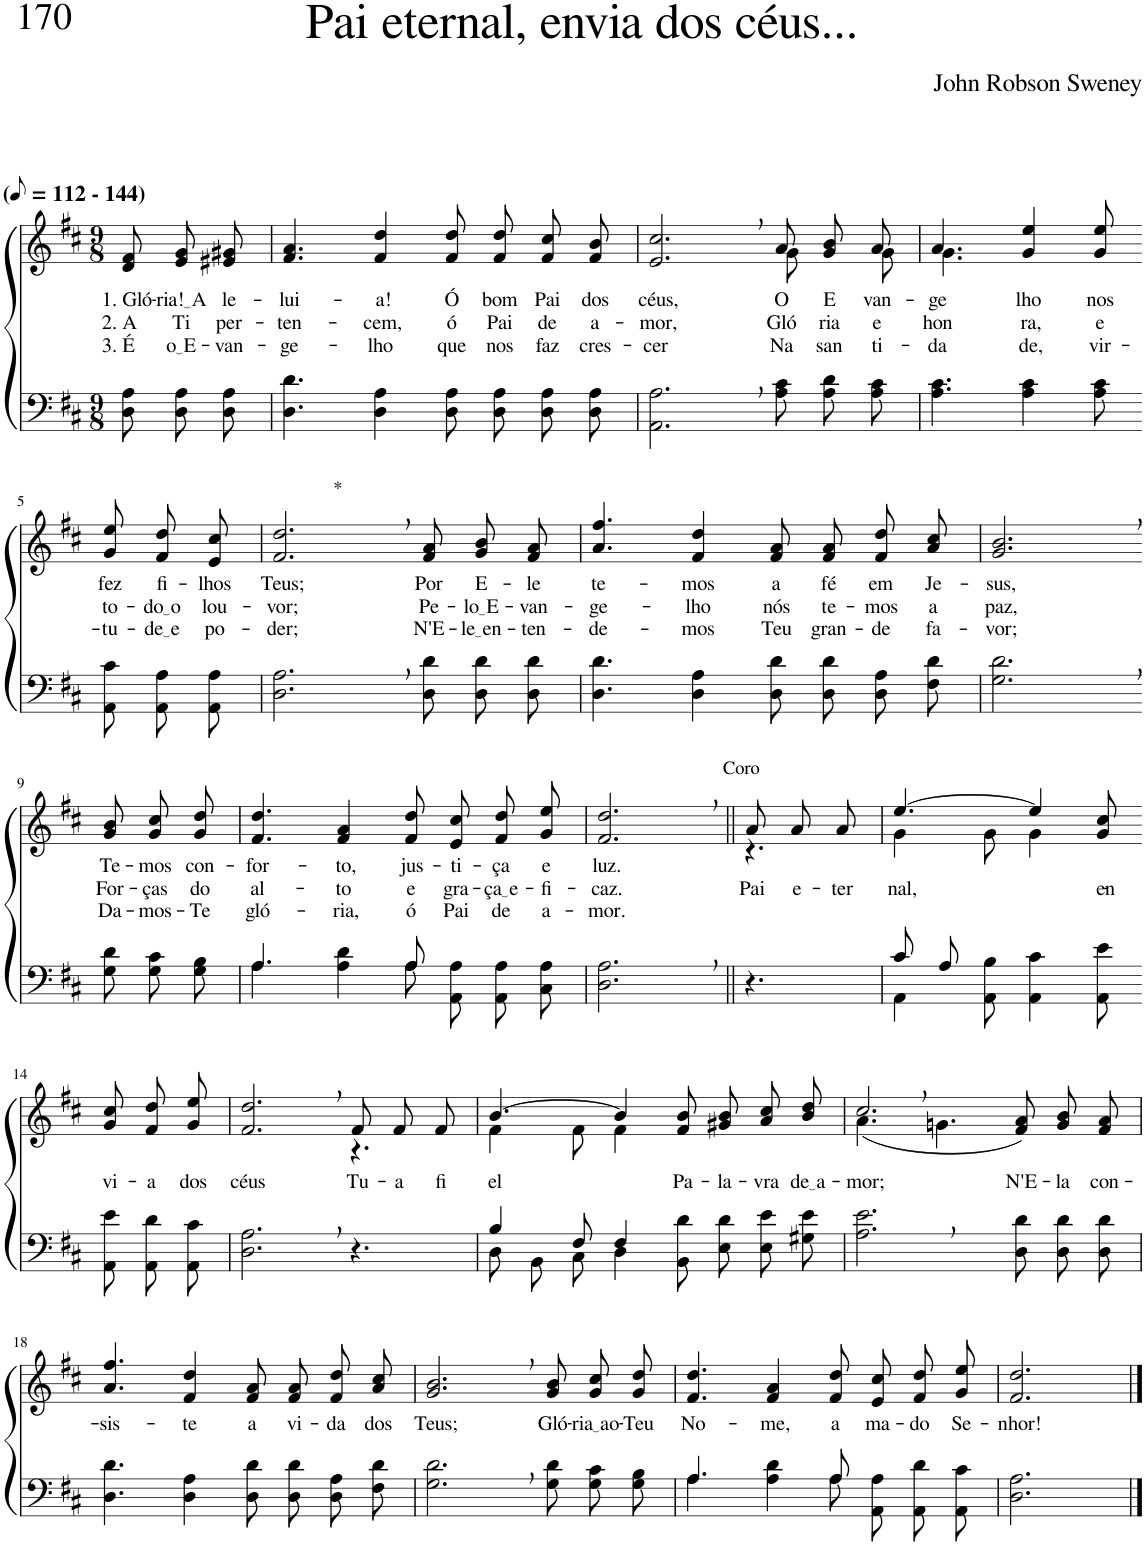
**kern	**kern	**text	**text	**text
*part2	*part1	*part1	*part1	*part1
*staff2	*staff1	*staff1	*staff1	*staff1
*I"Parte III e IV	*I"Parte I e II	*	*	*
*clefF4	*clefG2	*	*	*
*Trd1c2	*Trd1c2	*	*	*
*k[f#c#]	*k[f#c#]	*	*	*
*M9/8	*M9/8	*	*	*
*MM56	*MM56	*	*	*
=1	=1	=1	=1	=1
!	!LO:TX:a:B:t=(	!	!	!
!	!LO:TX:a:B:t=- 144)	!	!	!
!	!	!LO:LY:b	!LO:LY:b	!LO:LY:b
8D\ 8A\L	8d/ 8f#/L	1. Gló-	2. A	3. É
!	!	!LO:LY:b	!LO:LY:b	!LO:LY:b
8D\ 8A\	8e/ 8g/	ria! A	Ti	o E
!	!	!LO:LY:b	!LO:LY:b	!LO:LY:b
8D\ 8A\J	8e#X/ 8g#X/J	le-	per-	-van-
=2	=2	=2	=2	=2
!	!	!LO:LY:b	!LO:LY:b	!LO:LY:b
4.D\ 4.d\	4.f#/ 4.a/	-lui-	-ten-	-ge-
!	!	!LO:LY:b	!LO:LY:b	!LO:LY:b
4D\ 4A\	4f#/ 4dd/	-a!	-cem,	-lho
!	!	!LO:LY:b	!LO:LY:b	!LO:LY:b
8D\ 8A\	8f#/ 8dd/	Ó	ó	que
!	!	!LO:LY:b	!LO:LY:b	!LO:LY:b
8D\ 8A\L	8f#/ 8dd/L	bom	Pai	nos
!	!	!LO:LY:b	!LO:LY:b	!LO:LY:b
8D\ 8A\	8f#/ 8cc#/	Pai	de	faz
!	!	!LO:LY:b	!LO:LY:b	!LO:LY:b
8D\ 8A\J	8f#/ 8b/J	dos	a-	cres-
=3	=3	=3	=3	=3
!	!	!LO:LY:b	!LO:LY:b	!LO:LY:b
*	*^	*	*	*
2.AA\, 2.A\,	2.e/, 2.cc#/,	2.ryy	céus,	-mor,	-cer
!	!	!	!LO:LY:b	!LO:LY:b	!LO:LY:b
8A\ 8c#\L	8a/L	8g\L	O	Gló-	Na
!	!	!	!LO:LY:b	!LO:LY:b	!LO:LY:b
8A\ 8d\	8g/ 8b/	8ryy	E-	-ria	san-
!	!	!	!LO:LY:b	!LO:LY:b	!LO:LY:b
8A\ 8c#\J	8a/J	8g\J	-van-	e	-ti-
=4	=4	=4	=4	=4	=4
!	!	!	!LO:LY:b	!LO:LY:b	!LO:LY:b
4.A\ 4.c#\	4.a/	4.g\	-ge-	hon-	-da-
!	!	!	!LO:LY:b	!LO:LY:b	!LO:LY:b
4A\ 4c#\	4g/ 4ee/	4.ryy	-lho	-ra,	-de,
!	!	!	!LO:LY:b	!LO:LY:b	!LO:LY:b
8A\ 8c#\	8g/ 8ee/	.	nos	e	vir-
*	*v	*v	*	*	*
!!LO:LB:g=z
=5-	=5-	=5-	=5-	=5-
!	!	!LO:LY:b	!LO:LY:b	!LO:LY:b
8AA\ 8c#\L	8g/ 8ee/L	fez	to-	-tu-
!	!	!LO:LY:b	!LO:LY:b	!LO:LY:b
8AA\ 8A\	8f#/ 8dd/	fi-	do o	de e
!	!	!LO:LY:b	!LO:LY:b	!LO:LY:b
8AA\ 8A\J	8e/ 8cc#/J	-lhos	lou-	po-
=6	=6	=6	=6	=6
!	!LO:TX:a:t=*	!	!	!
!	!	!LO:LY:b	!LO:LY:b	!LO:LY:b
2.D\, 2.A\,	2.f#/, 2.dd/,	Teus;	-vor;	-der;
!	!	!LO:LY:b	!LO:LY:b	!LO:LY:b
8D\ 8d\L	8f#/ 8a/L	Por	Pe-	N'E-
!	!	!LO:LY:b	!LO:LY:b	!LO:LY:b
8D\ 8d\	8g/ 8b/	E-	lo E	le en
!	!	!LO:LY:b	!LO:LY:b	!LO:LY:b
8D\ 8d\J	8f#/ 8a/J	-le	-van-	-ten-
=7	=7	=7	=7	=7
!	!	!LO:LY:b	!LO:LY:b	!LO:LY:b
4.D\ 4.d\	4.a/ 4.ff#/	te-	-ge-	-de-
!	!	!LO:LY:b	!LO:LY:b	!LO:LY:b
4D\ 4A\	4f#/ 4dd/	-mos	-lho	-mos
!	!	!LO:LY:b	!LO:LY:b	!LO:LY:b
8D\ 8d\	8f#/ 8a/	a	nós	Teu
!	!	!LO:LY:b	!LO:LY:b	!LO:LY:b
8D\ 8d\L	8f#/ 8a/L	fé	te-	gran-
!	!	!LO:LY:b	!LO:LY:b	!LO:LY:b
8D\ 8A\	8f#/ 8dd/	em	-mos	-de
!	!	!LO:LY:b	!LO:LY:b	!LO:LY:b
8F#\ 8d\J	8a/ 8cc#/J	Je-	a	fa-
=8	=8	=8	=8	=8
!	!	!LO:LY:b	!LO:LY:b	!LO:LY:b
2.G\, 2.d\,	2.g/, 2.b/,	-sus,	paz,	-vor;
!!LO:LB:g=z
=9-	=9-	=9-	=9-	=9-
!	!	!LO:LY:b	!LO:LY:b	!LO:LY:b
8G\ 8d\L	8g\ 8b\L	Te-	For-	Da-
!	!	!LO:LY:b	!LO:LY:b	!LO:LY:b
8G\ 8c#\	8g\ 8cc#\	-mos	-ças	-mos-
!	!	!LO:LY:b	!LO:LY:b	!LO:LY:b
8G\ 8B\J	8g\ 8dd\J	con-	do	-Te
=10	=10	=10	=10	=10
*^	*	*	*	*
!	!	!	!LO:LY:b	!LO:LY:b	!LO:LY:b
4.A\	4.A/	4.f#/ 4.dd/	-for-	al-	gló-
!	!	!	!LO:LY:b	!LO:LY:b	!LO:LY:b
4A\ 4d\	4ryy	4f#/ 4a/	-to,	-to	-ria,
!	!	!	!LO:LY:b	!LO:LY:b	!LO:LY:b
8A/	8A\	8f#/ 8dd/	jus-	e	ó
!	!	!	!LO:LY:b	!LO:LY:b	!LO:LY:b
8AA\ 8A\L	4.ryy	8e/ 8cc#/L	-ti-	gra-	Pai
!	!	!	!LO:LY:b	!LO:LY:b	!LO:LY:b
8AA\ 8A\	.	8f#/ 8dd/	-ça	ça e	de
!	!	!	!LO:LY:b	!LO:LY:b	!LO:LY:b
8C#\ 8A\J	.	8g/ 8ee/J	e	-fi-	a-
*v	*v	*	*	*	*
=11	=11	=11	=11	=11
!	!LO:TX:a:t=Coro	!	!	!
!	!	!LO:LY:b	!LO:LY:b	!LO:LY:b
2.D\, 2.A\,	2.f#/, 2.dd/,	luz.	-caz.	-mor.
=12||	=12||	=12||	=12||	=12||
!	!	!	!LO:LY:b	!
*	*^	*	*	*
4.r	8a/L	4.r	.	Pai	.
!	!	!	!	!LO:LY:b	!
.	8a/	.	.	e-	.
!	!	!	!	!LO:LY:b	!
.	8a/J	.	.	-ter-	.
=13	=13	=13	=13	=13	=13
*^	*	*	*	*	*
!	!	!	!	!	!LO:LY:b	!
8c#/L	4AA\	[4.ee/	4g\	.	-nal,	.
8A/J	.	.	.	.	.	.
8ryy	8AA\ 8B\	.	8g\	.	.	.
4.ryy	4AA\ 4c#\	4ee/]	4g\	.	.	.
!	!	!	!	!	!LO:LY:b	!
.	8AA\ 8e\	8g/ 8cc#/	8ryy	.	en-	.
!!LO:LB:g=z
=14-	=14-	=14-	=14-	=14-	=14-	=14-
!	!	!	!	!LO:LY:b	!	!
*v	*v	*	*	*	*	*
*	*v	*v	*	*	*
8AA\ 8e\L	8g\ 8cc#\L	vi-	.	.
!	!	!LO:LY:b	!	!
8AA\ 8d\	8f#\ 8dd\	-a	.	.
!	!	!LO:LY:b	!	!
8AA\ 8c#\J	8g\ 8ee\J	dos	.	.
=15	=15	=15	=15	=15
!	!	!LO:LY:b	!	!
*	*^	*	*	*
2.D\, 2.A\,	2.f#/, 2.dd/,	2.ryy	céus	.	.
!	!	!	!LO:LY:b	!	!
4.r	8f#/L	4.r	Tu-	.	.
!	!	!	!LO:LY:b	!	!
.	8f#/	.	-a	.	.
!	!	!	!LO:LY:b	!	!
.	8f#/J	.	fi-	.	.
=16	=16	=16	=16	=16	=16
*^	*	*	*	*	*
!	!	!	!	!LO:LY:b	!	!
4B/	8D\L	[4.b/	4f#\	-el	.	.
.	8BB\	.	.	.	.	.
8F#/	8C#\J	.	8f#\	.	.	.
4F#/	4D\	4b/]	4f#\	.	.	.
!	!	!	!	!LO:LY:b	!	!
2ryy	8BB\ 8d\	8f#/ 8b/	2ryy	Pa-	.	.
!	!	!	!	!LO:LY:b	!	!
.	8E\ 8d\L	8g#X\ 8b\L	.	-la-	.	.
!	!	!	!	!LO:LY:b	!	!
.	8E\ 8e\	8a\ 8cc#\	.	-vra	.	.
!	!	!	!	!LO:LY:b	!	!
.	8G#X\ 8e\J	8b\ 8dd\J	.	de a	.	.
=17	=17	=17	=17	=17	=17	=17
!	!	!	!	!LO:LY:b	!	!
*v	*v	*	*	*	*	*
2.A\, 2.e\,	(4.a,\	2.cc#/	-mor;	.	.
.	4.gn\	.	.	.	.
!	!	!	!LO:LY:b	!	!
8D\ 8d\L	4.ryy	8f#/ 8a/L)	N'E-	.	.
!	!	!	!LO:LY:b	!	!
8D\ 8d\	.	8g/ 8b/	-la	.	.
!	!	!	!LO:LY:b	!	!
8D\ 8d\J	.	8f#/ 8a/J	con-	.	.
!!LO:LB:g=z
=18	=18	=18	=18	=18	=18
!	!	!	!LO:LY:b	!	!
*	*v	*v	*	*	*
4.D\ 4.d\	4.a/ 4.ff#/	-sis-	.	.
!	!	!LO:LY:b	!	!
4D\ 4A\	4f#/ 4dd/	-te	.	.
!	!	!LO:LY:b	!	!
8D\ 8d\	8f#/ 8a/	a	.	.
!	!	!LO:LY:b	!	!
8D\ 8d\L	8f#/ 8a/L	vi-	.	.
!	!	!LO:LY:b	!	!
8D\ 8A\	8f#/ 8dd/	-da	.	.
!	!	!LO:LY:b	!	!
8F#\ 8d\J	8a/ 8cc#/J	dos	.	.
=19	=19	=19	=19	=19
!	!	!LO:LY:b	!	!
2.G\, 2.d\,	2.g/, 2.b/,	Teus;	.	.
!	!	!LO:LY:b	!	!
8G\ 8d\L	8g\ 8b\L	Gló-	.	.
!	!	!LO:LY:b	!	!
8G\ 8c#\	8g\ 8cc#\	ria ao	.	.
!	!	!LO:LY:b	!	!
8G\ 8B\J	8g\ 8dd\J	-Teu	.	.
=20	=20	=20	=20	=20
*^	*	*	*	*
!	!	!	!LO:LY:b	!	!
4.A/	4.A\	4.f#/ 4.dd/	No-	.	.
!	!	!	!LO:LY:b	!	!
4ryy	4A\ 4d\	4f#/ 4a/	-me,	.	.
!	!	!	!LO:LY:b	!	!
8A/	8A\	8f#/ 8dd/	a	.	.
!	!	!	!LO:LY:b	!	!
4.ryy	8AA\ 8A\L	8e/ 8cc#/L	ma-	.	.
!	!	!	!LO:LY:b	!	!
.	8AA\ 8d\	8f#/ 8dd/	-do	.	.
!	!	!	!LO:LY:b	!	!
.	8AA\ 8c#\J	8g/ 8ee/J	Se-	.	.
=21	=21	=21	=21	=21	=21
!	!	!	!LO:LY:b	!	!
*v	*v	*	*	*	*
2.D\ 2.A\	2.f#/ 2.dd/	-nhor!	.	.
==	==	==	==	==
*-	*-	*-	*-	*-
